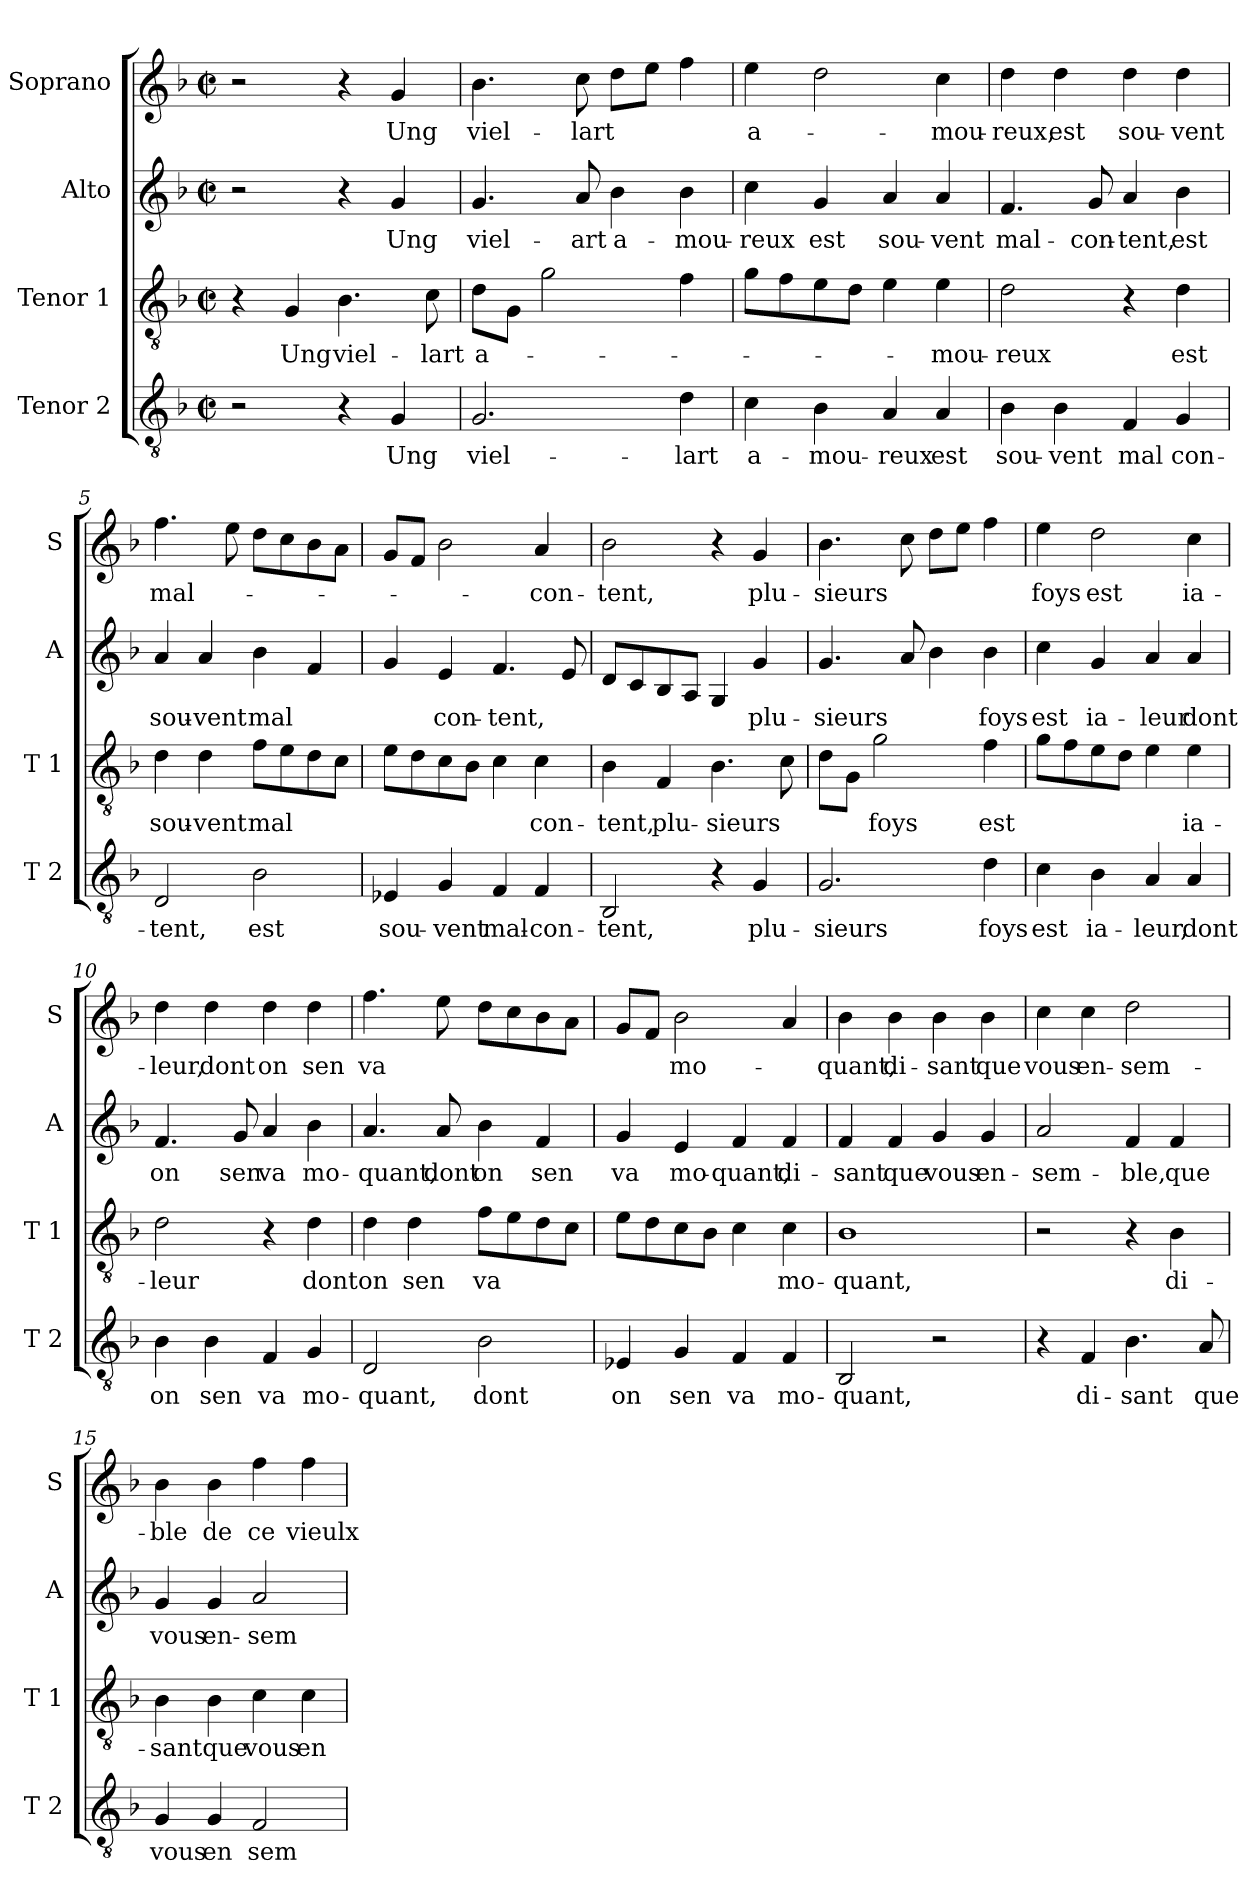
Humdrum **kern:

**kern	**text	**kern	**text	**kern	**text	**kern	**text
*part4	*part4	*part3	*part3	*part2	*part2	*part1	*part1
*staff4	*staff4	*staff3	*staff3	*staff2	*staff2	*staff1	*staff1
*I"Tenor 2	*	*I"Tenor 1	*	*I"Alto	*	*I"Soprano	*
*I'T 2	*	*I'T 1	*	*I'A	*	*I'S	*
*clefGv2	*	*clefGv2	*	*clefG2	*	*clefG2	*
*k[b-]	*	*k[b-]	*	*k[b-]	*	*k[b-]	*
*F:	*	*F:	*	*F:	*	*F:	*
*M2/2	*	*M2/2	*	*M2/2	*	*M2/2	*
*met(c|)	*	*met(c|)	*	*met(c|)	*	*met(c|)	*
=1	=1	=1	=1	=1	=1	=1	=1
2r	.	4r	.	2r	.	2r	.
!	!	!	!LO:LY:b	!	!	!	!
.	.	4G/	Ung	.	.	.	.
!	!	!	!LO:LY:b	!	!	!	!
4r	.	4.B-\	viel-	4r	.	4r	.
!	!LO:LY:b	!	!	!	!LO:LY:b	!	!LO:LY:b
4G/	Ung	.	.	4g/	Ung	4g/	Ung
!	!	!	!LO:LY:b	!	!	!	!
.	.	8c\	-lart	.	.	.	.
=2	=2	=2	=2	=2	=2	=2	=2
!	!LO:LY:b	!	!LO:LY:b	!	!LO:LY:b	!	!LO:LY:b
2.G/	viel-	8d\L	a-	4.g/	viel-	4.b-\	viel-
.	.	8G\J	.	.	.	.	.
.	.	2g\	.	.	.	.	.
!	!	!	!	!	!LO:LY:b	!	!LO:LY:b
.	.	.	.	8a/	-art	8cc\	-lart
!	!	!	!	!	!LO:LY:b	!	!
.	.	.	.	4b-\	a-	8dd\L	.
.	.	.	.	.	.	8ee\J	.
!	!LO:LY:b	!	!	!	!LO:LY:b	!	!
4d\	-lart	4f\	.	4b-\	-mou-	4ff\	.
=3	=3	=3	=3	=3	=3	=3	=3
!	!LO:LY:b	!	!	!	!LO:LY:b	!	!LO:LY:b
4c\	a-	8g\L	.	4cc\	-reux	4ee\	a-
.	.	8f\	.	.	.	.	.
!	!LO:LY:b	!	!	!	!LO:LY:b	!	!
4B-\	-mou-	8e\	.	4g/	est	2dd\	.
.	.	8d\J	.	.	.	.	.
!	!LO:LY:b	!	!	!	!LO:LY:b	!	!
4A/	-reux	4e\	.	4a/	sou-	.	.
!	!LO:LY:b	!	!LO:LY:b	!	!LO:LY:b	!	!LO:LY:b
4A/	est	4e\	-mou-	4a/	-vent	4cc\	-mou-
=4	=4	=4	=4	=4	=4	=4	=4
!	!LO:LY:b	!	!LO:LY:b	!	!LO:LY:b	!	!LO:LY:b
4B-\	sou-	2d\	-reux	4.f/	mal-	4dd\	-reux,
!	!LO:LY:b	!	!	!	!	!	!LO:LY:b
4B-\	-vent	.	.	.	.	4dd\	est
!	!	!	!	!	!LO:LY:b	!	!
.	.	.	.	8g/	-con-	.	.
!	!LO:LY:b	!	!	!	!LO:LY:b	!	!LO:LY:b
4F/	mal	4r	.	4a/	-tent,	4dd\	sou-
!	!LO:LY:b	!	!LO:LY:b	!	!LO:LY:b	!	!LO:LY:b
4G/	con-	4d\	est	4b-\	est	4dd\	-vent
!!LO:LB:g=z
=5	=5	=5	=5	=5	=5	=5	=5
!	!LO:LY:b	!	!LO:LY:b	!	!LO:LY:b	!	!LO:LY:b
2D/	-tent,	4d\	sou-	4a/	sou-	4.ff\	mal-
!	!	!	!LO:LY:b	!	!LO:LY:b	!	!
.	.	4d\	-vent	4a/	-vent	.	.
.	.	.	.	.	.	8ee\	.
!	!LO:LY:b	!	!LO:LY:b	!	!LO:LY:b	!	!
2B-\	est	8f\L	mal	4b-\	mal	8dd\L	.
.	.	8e\	.	.	.	8cc\	.
.	.	8d\	.	4f/	.	8b-\	.
.	.	8c\J	.	.	.	8a\J	.
=6	=6	=6	=6	=6	=6	=6	=6
!	!LO:LY:b	!	!	!	!	!	!
4E-X/	sou-	8e\L	.	4g/	.	8g/L	.
.	.	8d\	.	.	.	8f/J	.
!	!LO:LY:b	!	!	!	!LO:LY:b	!	!
4G/	-vent	8c\	.	4e/	con-	2b-\	.
.	.	8B-\J	.	.	.	.	.
!	!LO:LY:b	!	!	!	!LO:LY:b	!	!
4F/	mal-	4c\	.	4.f/	-tent,	.	.
!	!LO:LY:b	!	!LO:LY:b	!	!	!	!LO:LY:b
4F/	-con-	4c\	con-	.	.	4a/	-con-
.	.	.	.	8e/	.	.	.
=7	=7	=7	=7	=7	=7	=7	=7
!	!LO:LY:b	!	!LO:LY:b	!	!	!	!LO:LY:b
2BB-/	-tent,	4B-\	-tent,	8d/L	.	2b-\	-tent,
.	.	.	.	8c/	.	.	.
!	!	!	!LO:LY:b	!	!	!	!
.	.	4F/	plu-	8B-/	.	.	.
.	.	.	.	8A/J	.	.	.
!	!	!	!LO:LY:b	!	!	!	!
4r	.	4.B-\	-sieurs	4G/	.	4r	.
!	!LO:LY:b	!	!	!	!LO:LY:b	!	!LO:LY:b
4G/	plu-	.	.	4g/	plu-	4g/	plu-
.	.	8c\	.	.	.	.	.
=8	=8	=8	=8	=8	=8	=8	=8
!	!LO:LY:b	!	!	!	!LO:LY:b	!	!LO:LY:b
2.G/	-sieurs	8d\L	.	4.g/	-sieurs	4.b-\	-sieurs
.	.	8G\J	.	.	.	.	.
!	!	!	!LO:LY:b	!	!	!	!
.	.	2g\	foys	.	.	.	.
.	.	.	.	8a/	.	8cc\	.
.	.	.	.	4b-\	.	8dd\L	.
.	.	.	.	.	.	8ee\J	.
!	!LO:LY:b	!	!LO:LY:b	!	!LO:LY:b	!	!
4d\	foys	4f\	est	4b-\	foys	4ff\	.
!!LO:PB:g=z
=9	=9	=9	=9	=9	=9	=9	=9
!	!LO:LY:b	!	!	!	!LO:LY:b	!	!LO:LY:b
4c\	est	8g\L	.	4cc\	est	4ee\	foys
.	.	8f\	.	.	.	.	.
!	!LO:LY:b	!	!	!	!LO:LY:b	!	!LO:LY:b
4B-\	ia-	8e\	.	4g/	ia-	2dd\	est
.	.	8d\J	.	.	.	.	.
!	!LO:LY:b	!	!	!	!LO:LY:b	!	!
4A/	-leur,	4e\	.	4a/	-leur	.	.
!	!LO:LY:b	!	!LO:LY:b	!	!LO:LY:b	!	!LO:LY:b
4A/	dont	4e\	ia-	4a/	dont	4cc\	ia-
=10	=10	=10	=10	=10	=10	=10	=10
!	!LO:LY:b	!	!LO:LY:b	!	!LO:LY:b	!	!LO:LY:b
4B-\	on	2d\	-leur	4.f/	on	4dd\	-leur,
!	!LO:LY:b	!	!	!	!	!	!LO:LY:b
4B-\	sen	.	.	.	.	4dd\	dont
!	!	!	!	!	!LO:LY:b	!	!
.	.	.	.	8g/	sen	.	.
!	!LO:LY:b	!	!	!	!LO:LY:b	!	!LO:LY:b
4F/	va	4r	.	4a/	va	4dd\	on
!	!LO:LY:b	!	!LO:LY:b	!	!LO:LY:b	!	!LO:LY:b
4G/	mo-	4d\	dont	4b-\	mo-	4dd\	sen
=11	=11	=11	=11	=11	=11	=11	=11
!	!LO:LY:b	!	!LO:LY:b	!	!LO:LY:b	!	!LO:LY:b
2D/	-quant,	4d\	on	4.a/	-quant,	4.ff\	va
!	!	!	!LO:LY:b	!	!	!	!
.	.	4d\	sen	.	.	.	.
!	!	!	!	!	!LO:LY:b	!	!
.	.	.	.	8a/	dont	8ee\	.
!	!LO:LY:b	!	!LO:LY:b	!	!LO:LY:b	!	!
2B-\	dont	8f\L	va	4b-\	on	8dd\L	.
.	.	8e\	.	.	.	8cc\	.
!	!	!	!	!	!LO:LY:b	!	!
.	.	8d\	.	4f/	sen	8b-\	.
.	.	8c\J	.	.	.	8a\J	.
=12	=12	=12	=12	=12	=12	=12	=12
!	!LO:LY:b	!	!	!	!LO:LY:b	!	!
4E-X/	on	8e\L	.	4g/	va	8g/L	.
.	.	8d\	.	.	.	8f/J	.
!	!LO:LY:b	!	!	!	!LO:LY:b	!	!LO:LY:b
4G/	sen	8c\	.	4e/	mo-	2b-\	mo-
.	.	8B-\J	.	.	.	.	.
!	!LO:LY:b	!	!	!	!LO:LY:b	!	!
4F/	va	4c\	.	4f/	-quant,	.	.
!	!LO:LY:b	!	!LO:LY:b	!	!LO:LY:b	!	!
4F/	mo-	4c\	mo-	4f/	di-	4a/	.
!!LO:LB:g=z
=13	=13	=13	=13	=13	=13	=13	=13
!	!LO:LY:b	!	!LO:LY:b	!	!LO:LY:b	!	!LO:LY:b
2BB-/	-quant,	1B-	-quant,	4f/	-sant	4b-\	-quant,
!	!	!	!	!	!LO:LY:b	!	!LO:LY:b
.	.	.	.	4f/	que	4b-\	di-
!	!	!	!	!	!LO:LY:b	!	!LO:LY:b
2r	.	.	.	4g/	vous	4b-\	-sant
!	!	!	!	!	!LO:LY:b	!	!LO:LY:b
.	.	.	.	4g/	en-	4b-\	que
=14	=14	=14	=14	=14	=14	=14	=14
!	!	!	!	!	!LO:LY:b	!	!LO:LY:b
4r	.	2r	.	2a/	-sem-	4cc\	vous
!	!LO:LY:b	!	!	!	!	!	!LO:LY:b
4F/	di-	.	.	.	.	4cc\	en-
!	!LO:LY:b	!	!	!	!LO:LY:b	!	!LO:LY:b
4.B-\	-sant	4r	.	4f/	-ble,	2dd\	-sem-
!	!	!	!LO:LY:b	!	!LO:LY:b	!	!
.	.	4B-\	di-	4f/	que	.	.
!	!LO:LY:b	!	!	!	!	!	!
8A/	que	.	.	.	.	.	.
=15	=15	=15	=15	=15	=15	=15	=15
!	!LO:LY:b	!	!LO:LY:b	!	!LO:LY:b	!	!LO:LY:b
4G/	vous	4B-\	-sant	4g/	vous	4b-\	-ble
!	!LO:LY:b	!	!LO:LY:b	!	!LO:LY:b	!	!LO:LY:b
4G/	en	4B-\	que	4g/	en-	4b-\	de
!	!LO:LY:b	!	!LO:LY:b	!	!LO:LY:b	!	!LO:LY:b
2F/	sem-	4c\	vous	2a/	-sem-	4ff\	ce
!	!	!	!LO:LY:b	!	!	!	!LO:LY:b
.	.	4c\	en-	.	.	4ff\	vieulx
=	=	=	=	=	=	=	=
*-	*-	*-	*-	*-	*-	*-	*-
